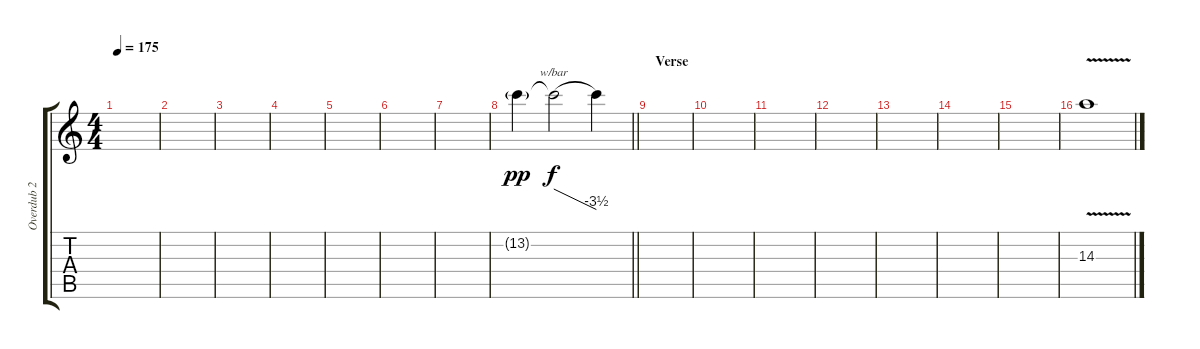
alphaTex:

\track ("Overdub 2" "Overdub 2") {instrument distortionguitar}
\staff {score tabs}
\tuning (E4 B3 G3 D3 A2 D2) {hide}
\ts (4 4)
\tempo 175
\clef g2
\ks c
|
|
|
|
|
|
|
\barLineRight lightlight
13.2{g}.4{dy pp} 13.2{t}.2{tbe (dive default 0 0 60 -14) dy f} 13.2{t}.4 |
\section ("" " Verse")
|
|
|
|
|
|
|
14.3{v}.1
